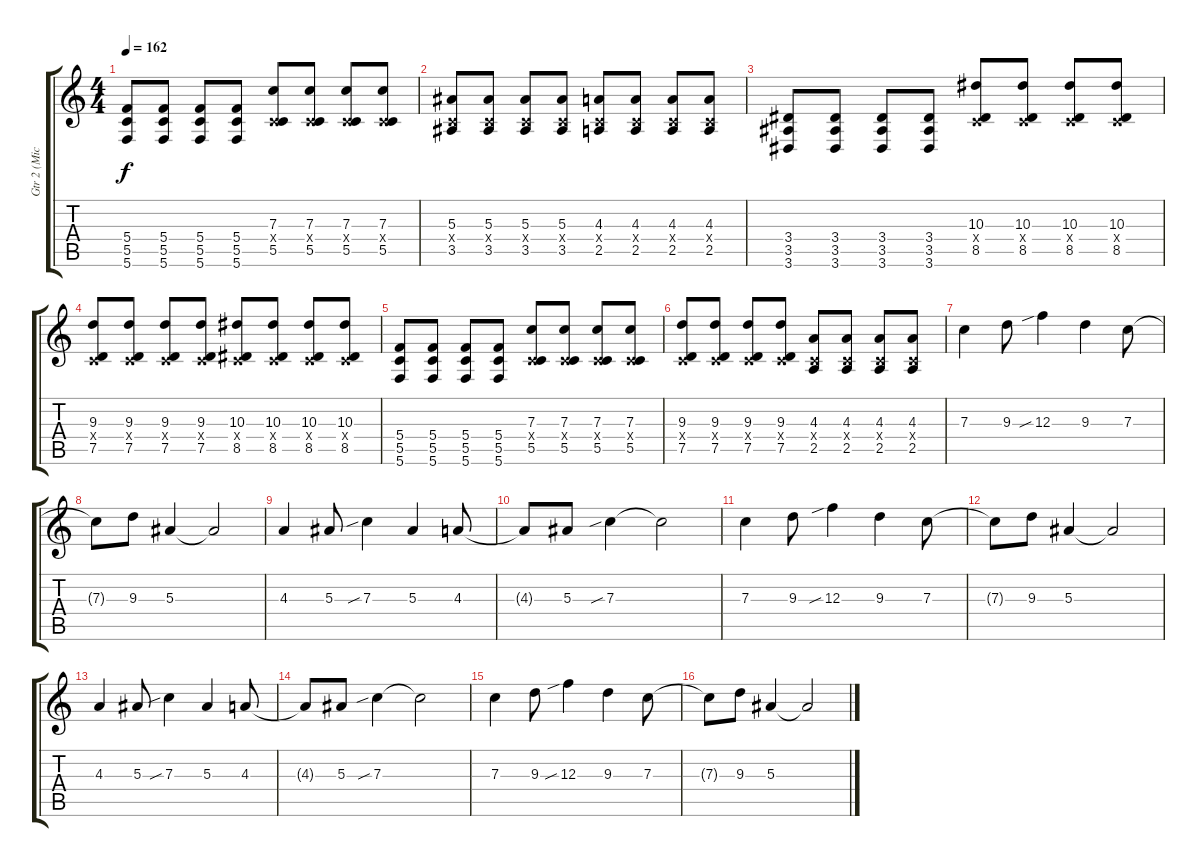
\track ("Gtr 2 (Michael Padget)" "Gtr 2 (Mic") {instrument distortionguitar}
\staff {score tabs}
\tuning (D4 A3 F3 C3 G2 C2) {hide}
\ts (4 4)
\tempo 162
\clef g2
\ks c
(5.4 5.5 5.6).8{dy f} (5.4 5.5 5.6).8 (5.4 5.5 5.6).8 (5.4 5.5 5.6).8 (7.3 0.4{x} 5.5).8 (7.3 0.4{x} 5.5).8 (7.3 0.4{x} 5.5).8 (7.3 0.4{x} 5.5).8 |
(5.3 0.4{x} 3.5).8 (5.3 0.4{x} 3.5).8 (5.3 0.4{x} 3.5).8 (5.3 0.4{x} 3.5).8 (4.3 0.4{x} 2.5).8 (4.3 0.4{x} 2.5).8 (4.3 0.4{x} 2.5).8 (4.3 0.4{x} 2.5).8 |
(3.4 3.5 3.6).8 (3.4 3.5 3.6).8 (3.4 3.5 3.6).8 (3.4 3.5 3.6).8 (10.3 0.4{x} 8.5).8 (10.3 0.4{x} 8.5).8 (10.3 0.4{x} 8.5).8 (10.3 0.4{x} 8.5).8 |
(9.3 0.4{x} 7.5).8 (9.3 0.4{x} 7.5).8 (9.3 0.4{x} 7.5).8 (9.3 0.4{x} 7.5).8 (10.3 0.4{x} 8.5).8 (10.3 0.4{x} 8.5).8 (10.3 0.4{x} 8.5).8 (10.3 0.4{x} 8.5).8 |
(5.4 5.5 5.6).8 (5.4 5.5 5.6).8 (5.4 5.5 5.6).8 (5.4 5.5 5.6).8 (7.3 0.4{x} 5.5).8 (7.3 0.4{x} 5.5).8 (7.3 0.4{x} 5.5).8 (7.3 0.4{x} 5.5).8 |
(9.3 0.4{x} 7.5).8 (9.3 0.4{x} 7.5).8 (9.3 0.4{x} 7.5).8 (9.3 0.4{x} 7.5).8 (4.3 0.4{x} 2.5).8 (4.3 0.4{x} 2.5).8 (4.3 0.4{x} 2.5).8 (4.3 0.4{x} 2.5).8 |
7.3.4 9.3.8 12.3{sib}.4 9.3.4 7.3.8 |
7.3{t}.8 9.3.8 5.3.4 5.3{t}.2 |
4.3.4 5.3.8 7.3{sib}.4 5.3.4 4.3.8 |
4.3{t}.8 5.3.8 7.3{sib}.4 7.3{t}.2 |
7.3.4 9.3.8 12.3{sib}.4 9.3.4 7.3.8 |
7.3{t}.8 9.3.8 5.3.4 5.3{t}.2 |
4.3.4 5.3.8 7.3{sib}.4 5.3.4 4.3.8 |
4.3{t}.8 5.3.8 7.3{sib}.4 7.3{t}.2 |
7.3.4 9.3.8 12.3{sib}.4 9.3.4 7.3.8 |
7.3{t}.8 9.3.8 5.3.4 5.3{t}.2
